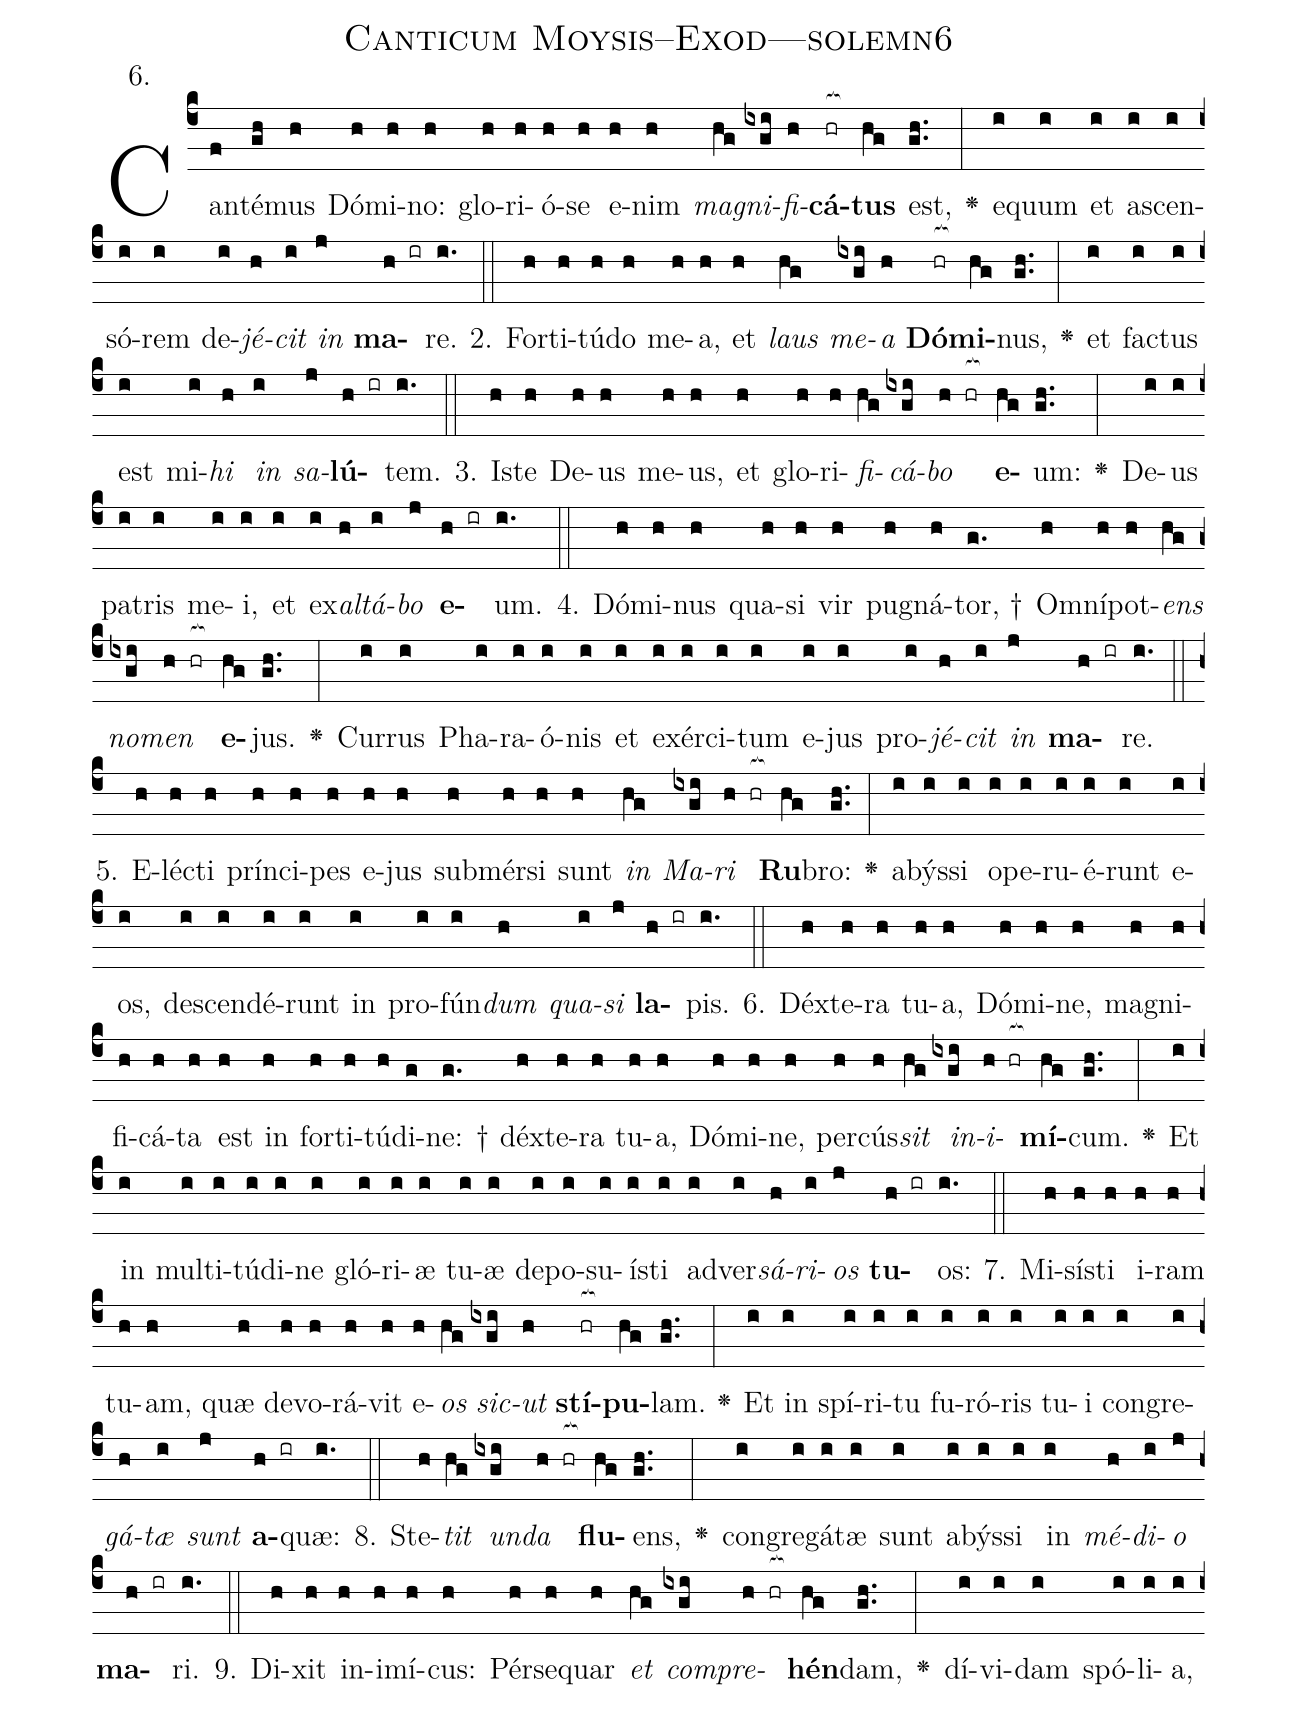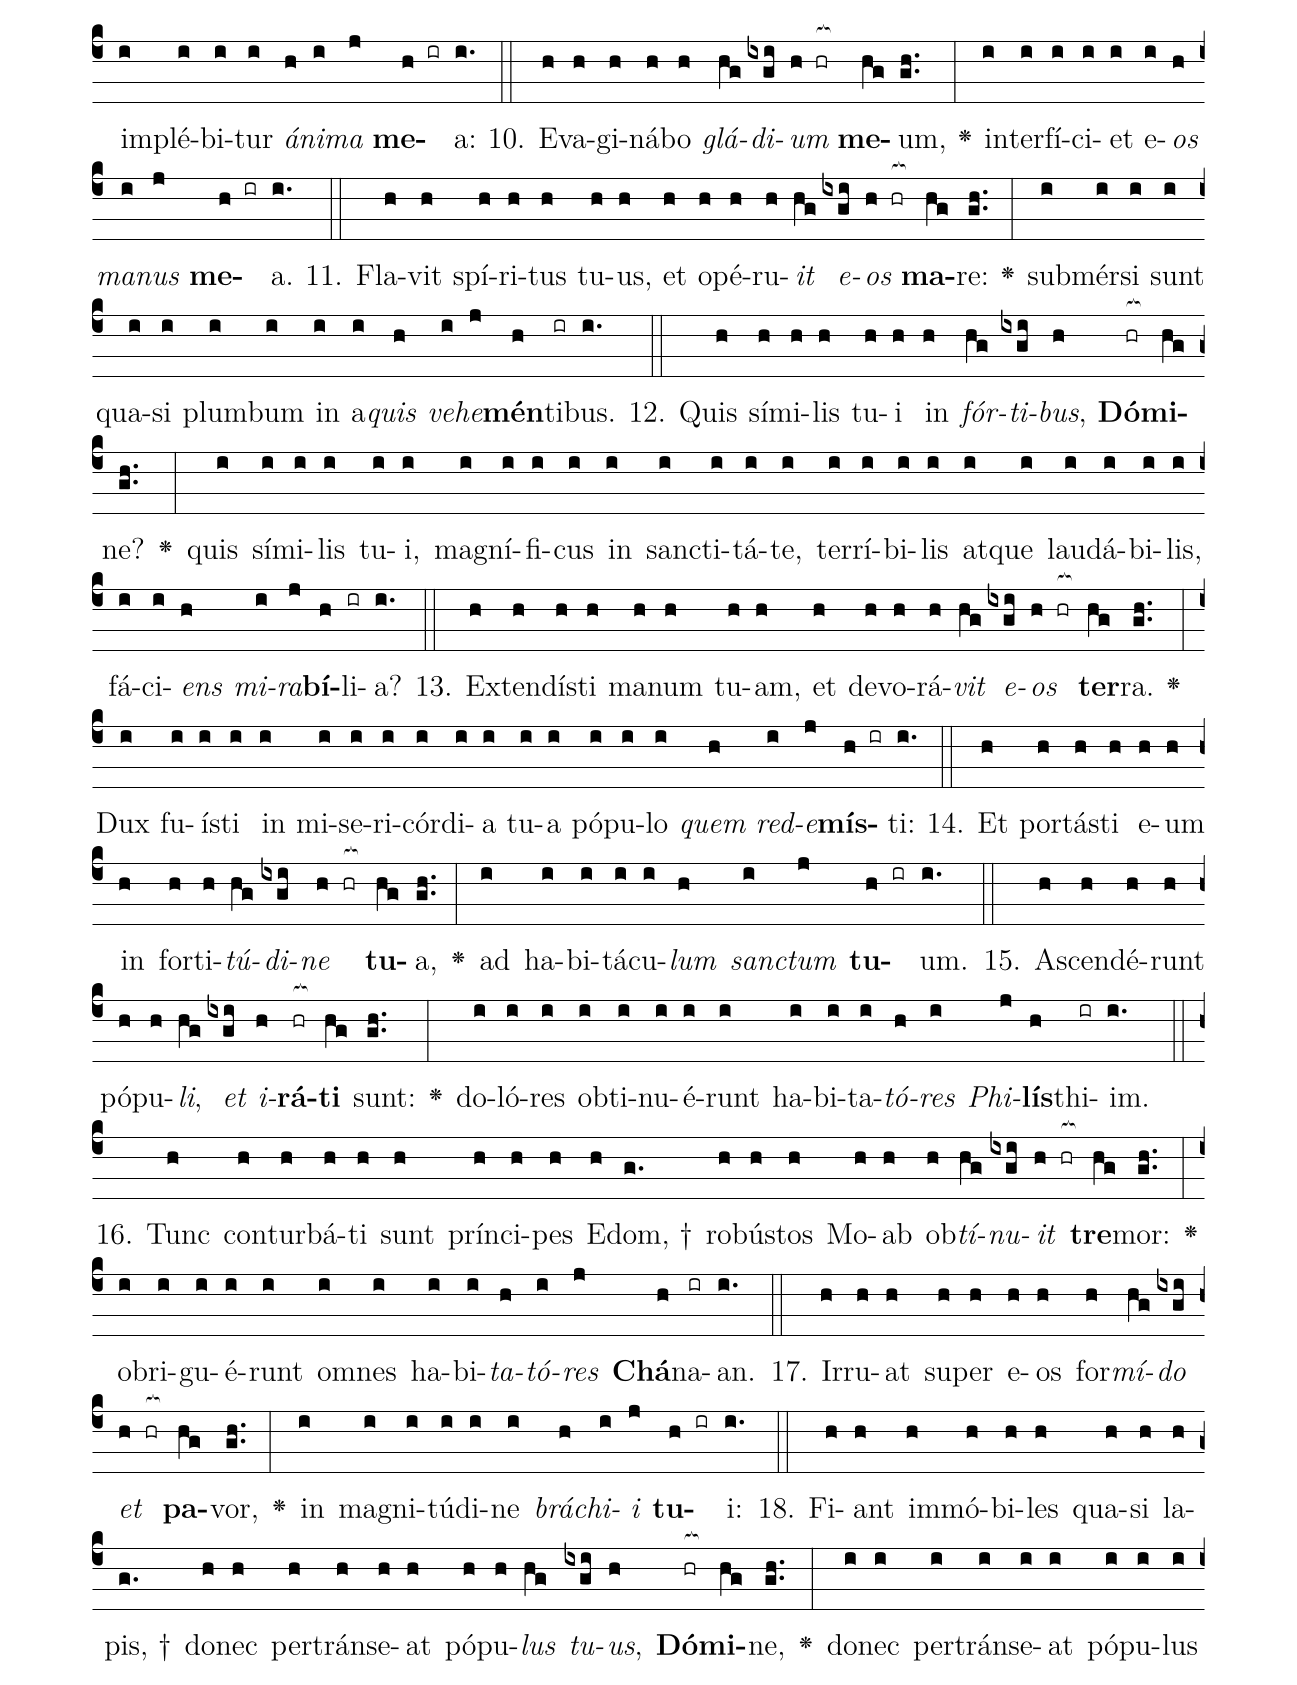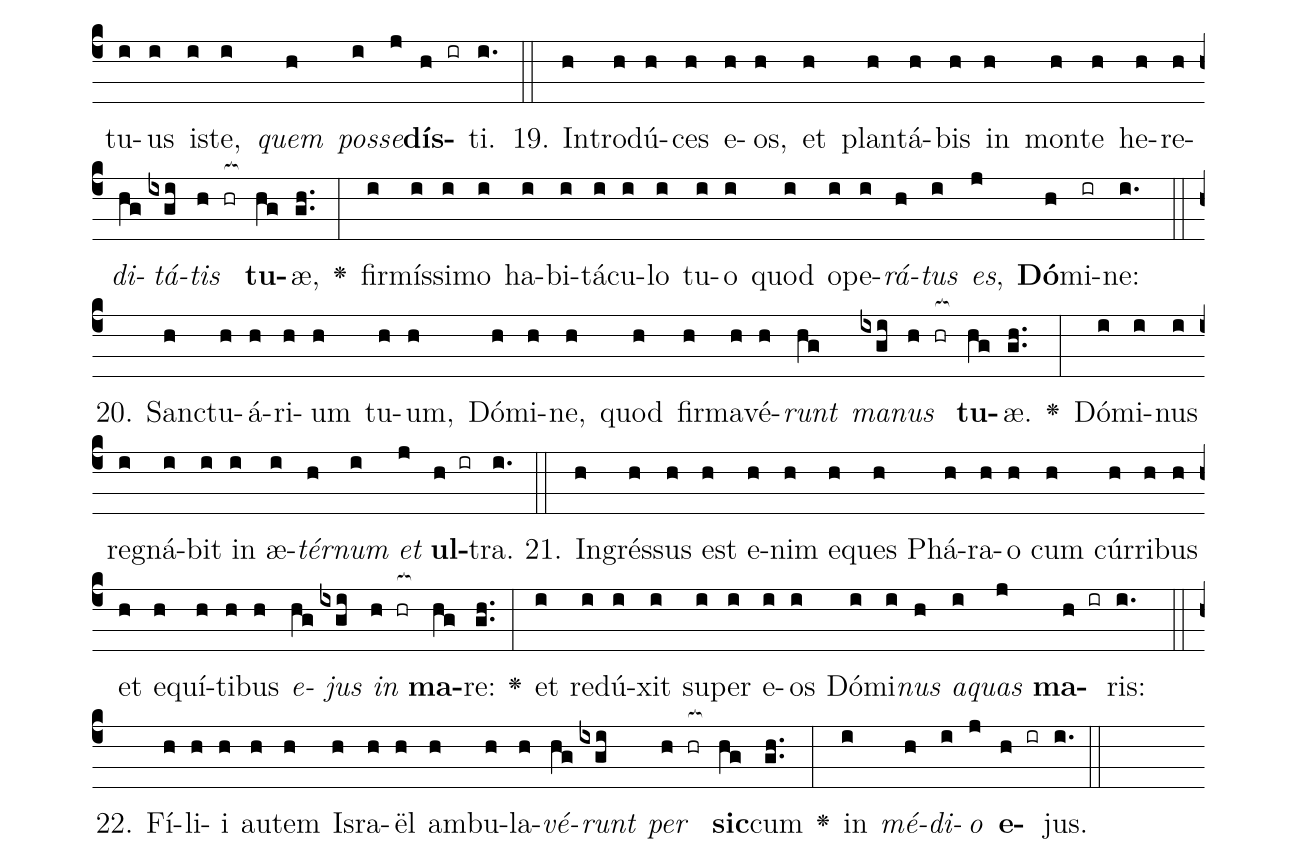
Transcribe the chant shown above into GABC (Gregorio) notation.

name: Canticum Moysis--Exod---solemn6;
annotation: 6.;
%%
(c4)Can(f)té(gh)mus(h) Dó(h)mi(h)no:(h) glo(h)ri(h)ó(h)se(h) e(h)nim(h) <i>ma</i>(hg)<i>gni</i>(ixgi)<i>fi</i>(h)<b>cá</b>(hr[ocb:1{])<b>tus</b>(hg[ocb:0}]) est,(gh..) <v>\greheightstar</v>(:) e(i)quum(i) et(i) a(i)scen(i)só(i)rem(i) de(i)<i>jé</i>(h)<i>cit</i>(i) <i>in</i>(j) <b>ma</b>(h ir)re.(i.) (::)
2. For(h)ti(h)tú(h)do(h) me(h)a,(h) et(h) <i>laus</i>(hg) <i>me</i>(ixgi)<i>a</i>(h) <b>Dó</b>(hr[ocb:1{])<b>mi</b>(hg[ocb:0}])nus,(gh..) <v>\greheightstar</v>(:) et(i) fac(i)tus(i) est(i) mi(i)<i>hi</i>(h) <i>in</i>(i) <i>sa</i>(j)<b>lú</b>(h ir)tem.(i.) (::)
3. Is(h)te(h) De(h)us(h) me(h)us,(h) et(h) glo(h)ri(h)<i>fi</i>(hg)<i>cá</i>(ixgi)<i>bo</i>(h hr[ocb:1{]) <b>e</b>(hg[ocb:0}])um:(gh..) <v>\greheightstar</v>(:) De(i)us(i) pa(i)tris(i) me(i)i,(i) et(i) ex(i)<i>al</i>(h)<i>tá</i>(i)<i>bo</i>(j) <b>e</b>(h ir)um.(i.) (::)
4. Dó(h)mi(h)nus(h) qua(h)si(h) vir(h) pu(h)gná(h)tor, †(g.) Om(h)ní(h)pot(h)<i>ens</i>(hg) <i>no</i>(ixgi)<i>men</i>(h hr[ocb:1{]) <b>e</b>(hg[ocb:0}])jus.(gh..) <v>\greheightstar</v>(:) Cur(i)rus(i) Pha(i)ra(i)ó(i)nis(i) et(i) ex(i)ér(i)ci(i)tum(i) e(i)jus(i) pro(i)<i>jé</i>(h)<i>cit</i>(i) <i>in</i>(j) <b>ma</b>(h ir)re.(i.) (::)
5. E(h)léc(h)ti(h) prín(h)ci(h)pes(h) e(h)jus(h) sub(h)mér(h)si(h) sunt(h) <i>in</i>(hg) <i>Ma</i>(ixgi)<i>ri</i>(h hr[ocb:1{]) <b>Ru</b>(hg[ocb:0}])bro:(gh..) <v>\greheightstar</v>(:) a(i)býs(i)si(i) o(i)pe(i)ru(i)é(i)runt(i) e(i)os,(i) de(i)scen(i)dé(i)runt(i) in(i) pro(i)fún(i)<i>dum</i>(h) <i>qua</i>(i)<i>si</i>(j) <b>la</b>(h ir)pis.(i.) (::)
6. Déx(h)te(h)ra(h) tu(h)a,(h) Dó(h)mi(h)ne,(h) ma(h)gni(h)fi(h)cá(h)ta(h) est(h) in(h) for(h)ti(h)tú(h)di(g)ne: †(g.) déx(h)te(h)ra(h) tu(h)a,(h) Dó(h)mi(h)ne,(h) per(h)cús(h)<i>sit</i>(hg) <i>in</i>(ixgi)<i>i</i>(h hr[ocb:1{])<b>mí</b>(hg[ocb:0}])cum.(gh..) <v>\greheightstar</v>(:) Et(i) in(i) mul(i)ti(i)tú(i)di(i)ne(i) gló(i)ri(i)æ(i) tu(i)æ(i) de(i)po(i)su(i)ís(i)ti(i) ad(i)ver(i)<i>sá</i>(h)<i>ri</i>(i)<i>os</i>(j) <b>tu</b>(h ir)os:(i.) (::)
7. Mi(h)sís(h)ti(h) i(h)ram(h) tu(h)am,(h) quæ(h) de(h)vo(h)rá(h)vit(h) e(h)<i>os</i>(hg) <i>sic</i>(ixgi)<i>ut</i>(h) <b>stí</b>(hr[ocb:1{])<b>pu</b>(hg[ocb:0}])lam.(gh..) <v>\greheightstar</v>(:) Et(i) in(i) spí(i)ri(i)tu(i) fu(i)ró(i)ris(i) tu(i)i(i) con(i)gre(i)<i>gá</i>(h)<i>tæ</i>(i) <i>sunt</i>(j) <b>a</b>(h ir)quæ:(i.) (::)
8. Ste(h)<i>tit</i>(hg) <i>un</i>(ixgi)<i>da</i>(h hr[ocb:1{]) <b>flu</b>(hg[ocb:0}])ens,(gh..) <v>\greheightstar</v>(:) con(i)gre(i)gá(i)tæ(i) sunt(i) a(i)býs(i)si(i) in(i) <i>mé</i>(h)<i>di</i>(i)<i>o</i>(j) <b>ma</b>(h ir)ri.(i.) (::)
9. Di(h)xit(h) in(h)i(h)mí(h)cus:(h) Pér(h)se(h)quar(h) <i>et</i>(hg) <i>com</i>(ixgi)<i>pre</i>(h hr[ocb:1{])<b>hén</b>(hg[ocb:0}])dam,(gh..) <v>\greheightstar</v>(:) dí(i)vi(i)dam(i) spó(i)li(i)a,(i) im(i)plé(i)bi(i)tur(i) <i>á</i>(h)<i>ni</i>(i)<i>ma</i>(j) <b>me</b>(h ir)a:(i.) (::)
10. E(h)va(h)gi(h)ná(h)bo(h) <i>glá</i>(hg)<i>di</i>(ixgi)<i>um</i>(h hr[ocb:1{]) <b>me</b>(hg[ocb:0}])um,(gh..) <v>\greheightstar</v>(:) in(i)ter(i)fí(i)ci(i)et(i) e(i)<i>os</i>(h) <i>ma</i>(i)<i>nus</i>(j) <b>me</b>(h ir)a.(i.) (::)
11. Fla(h)vit(h) spí(h)ri(h)tus(h) tu(h)us,(h) et(h) o(h)pé(h)ru(h)<i>it</i>(hg) <i>e</i>(ixgi)<i>os</i>(h hr[ocb:1{]) <b>ma</b>(hg[ocb:0}])re:(gh..) <v>\greheightstar</v>(:) sub(i)mér(i)si(i) sunt(i) qua(i)si(i) plum(i)bum(i) in(i) a(i)<i>quis</i>(h) <i>ve</i>(i)<i>he</i>(j)<b>mén</b>(h)ti(ir)bus.(i.) (::)
12. Quis(h) sí(h)mi(h)lis(h) tu(h)i(h) in(h) <i>fór</i>(hg)<i>ti</i>(ixgi)<i>bus</i>,(h) <b>Dó</b>(hr[ocb:1{])<b>mi</b>(hg[ocb:0}])ne?(gh..) <v>\greheightstar</v>(:) quis(i) sí(i)mi(i)lis(i) tu(i)i,(i) ma(i)gní(i)fi(i)cus(i) in(i) sanc(i)ti(i)tá(i)te,(i) ter(i)rí(i)bi(i)lis(i) at(i)que(i) lau(i)dá(i)bi(i)lis,(i) fá(i)ci(i)<i>ens</i>(h) <i>mi</i>(i)<i>ra</i>(j)<b>bí</b>(h)li(ir)a?(i.) (::)
13. Ex(h)ten(h)dís(h)ti(h) ma(h)num(h) tu(h)am,(h) et(h) de(h)vo(h)rá(h)<i>vit</i>(hg) <i>e</i>(ixgi)<i>os</i>(h hr[ocb:1{]) <b>ter</b>(hg[ocb:0}])ra.(gh..) <v>\greheightstar</v>(:) Dux(i) fu(i)ís(i)ti(i) in(i) mi(i)se(i)ri(i)cór(i)di(i)a(i) tu(i)a(i) pó(i)pu(i)lo(i) <i>quem</i>(h) <i>red</i>(i)<i>e</i>(j)<b>mís</b>(h ir)ti:(i.) (::)
14. Et(h) por(h)tás(h)ti(h) e(h)um(h) in(h) for(h)ti(h)<i>tú</i>(hg)<i>di</i>(ixgi)<i>ne</i>(h hr[ocb:1{]) <b>tu</b>(hg[ocb:0}])a,(gh..) <v>\greheightstar</v>(:) ad(i) ha(i)bi(i)tá(i)cu(i)<i>lum</i>(h) <i>sanc</i>(i)<i>tum</i>(j) <b>tu</b>(h ir)um.(i.) (::)
15. A(h)scen(h)dé(h)runt(h) pó(h)pu(h)<i>li</i>,(hg) <i>et</i>(ixgi) <i>i</i>(h)<b>rá</b>(hr[ocb:1{])<b>ti</b>(hg[ocb:0}]) sunt:(gh..) <v>\greheightstar</v>(:) do(i)ló(i)res(i) ob(i)ti(i)nu(i)é(i)runt(i) ha(i)bi(i)ta(i)<i>tó</i>(h)<i>res</i>(i) <i>Phi</i>(j)<b>lís</b>(h)thi(ir)im.(i.) (::)
16. Tunc(h) con(h)tur(h)bá(h)ti(h) sunt(h) prín(h)ci(h)pes(h) E(h)dom, †(g.) ro(h)bús(h)tos(h) Mo(h)ab(h) ob(h)<i>tí</i>(hg)<i>nu</i>(ixgi)<i>it</i>(h hr[ocb:1{]) <b>tre</b>(hg[ocb:0}])mor:(gh..) <v>\greheightstar</v>(:) ob(i)ri(i)gu(i)é(i)runt(i) om(i)nes(i) ha(i)bi(i)<i>ta</i>(h)<i>tó</i>(i)<i>res</i>(j) <b>Chá</b>(h)na(ir)an.(i.) (::)
17. Ir(h)ru(h)at(h) su(h)per(h) e(h)os(h) for(h)<i>mí</i>(hg)<i>do</i>(ixgi) <i>et</i>(h hr[ocb:1{]) <b>pa</b>(hg[ocb:0}])vor,(gh..) <v>\greheightstar</v>(:) in(i) ma(i)gni(i)tú(i)di(i)ne(i) <i>brá</i>(h)<i>chi</i>(i)<i>i</i>(j) <b>tu</b>(h ir)i:(i.) (::)
18. Fi(h)ant(h) im(h)mó(h)bi(h)les(h) qua(h)si(h) la(h)pis, †(g.) do(h)nec(h) per(h)tráns(h)e(h)at(h) pó(h)pu(h)<i>lus</i>(hg) <i>tu</i>(ixgi)<i>us</i>,(h) <b>Dó</b>(hr[ocb:1{])<b>mi</b>(hg[ocb:0}])ne,(gh..) <v>\greheightstar</v>(:) do(i)nec(i) per(i)tráns(i)e(i)at(i) pó(i)pu(i)lus(i) tu(i)us(i) is(i)te,(i) <i>quem</i>(h) <i>pos</i>(i)<i>se</i>(j)<b>dís</b>(h ir)ti.(i.) (::)
19. In(h)tro(h)dú(h)ces(h) e(h)os,(h) et(h) plan(h)tá(h)bis(h) in(h) mon(h)te(h) he(h)re(h)<i>di</i>(hg)<i>tá</i>(ixgi)<i>tis</i>(h hr[ocb:1{]) <b>tu</b>(hg[ocb:0}])æ,(gh..) <v>\greheightstar</v>(:) fir(i)mís(i)si(i)mo(i) ha(i)bi(i)tá(i)cu(i)lo(i) tu(i)o(i) quod(i) o(i)pe(i)<i>rá</i>(h)<i>tus</i>(i) <i>es</i>,(j) <b>Dó</b>(h)mi(ir)ne:(i.) (::)
20. Sanc(h)tu(h)á(h)ri(h)um(h) tu(h)um,(h) Dó(h)mi(h)ne,(h) quod(h) fir(h)ma(h)vé(h)<i>runt</i>(hg) <i>ma</i>(ixgi)<i>nus</i>(h hr[ocb:1{]) <b>tu</b>(hg[ocb:0}])æ.(gh..) <v>\greheightstar</v>(:) Dó(i)mi(i)nus(i) re(i)gná(i)bit(i) in(i) æ(i)<i>tér</i>(h)<i>num</i>(i) <i>et</i>(j) <b>ul</b>(h ir)tra.(i.) (::)
21. In(h)grés(h)sus(h) est(h) e(h)nim(h) e(h)ques(h) Phá(h)ra(h)o(h) cum(h) cúr(h)ri(h)bus(h) et(h) e(h)quí(h)ti(h)bus(h) <i>e</i>(hg)<i>jus</i>(ixgi) <i>in</i>(h hr[ocb:1{]) <b>ma</b>(hg[ocb:0}])re:(gh..) <v>\greheightstar</v>(:) et(i) re(i)dú(i)xit(i) su(i)per(i) e(i)os(i) Dó(i)mi(i)<i>nus</i>(h) <i>a</i>(i)<i>quas</i>(j) <b>ma</b>(h ir)ris:(i.) (::)
22. Fí(h)li(h)i(h) au(h)tem(h) Is(h)ra(h)ël(h) am(h)bu(h)la(h)<i>vé</i>(hg)<i>runt</i>(ixgi) <i>per</i>(h hr[ocb:1{]) <b>sic</b>(hg[ocb:0}])cum(gh..) <v>\greheightstar</v>(:) in(i) <i>mé</i>(h)<i>di</i>(i)<i>o</i>(j) <b>e</b>(h ir)jus.(i.) (::)
